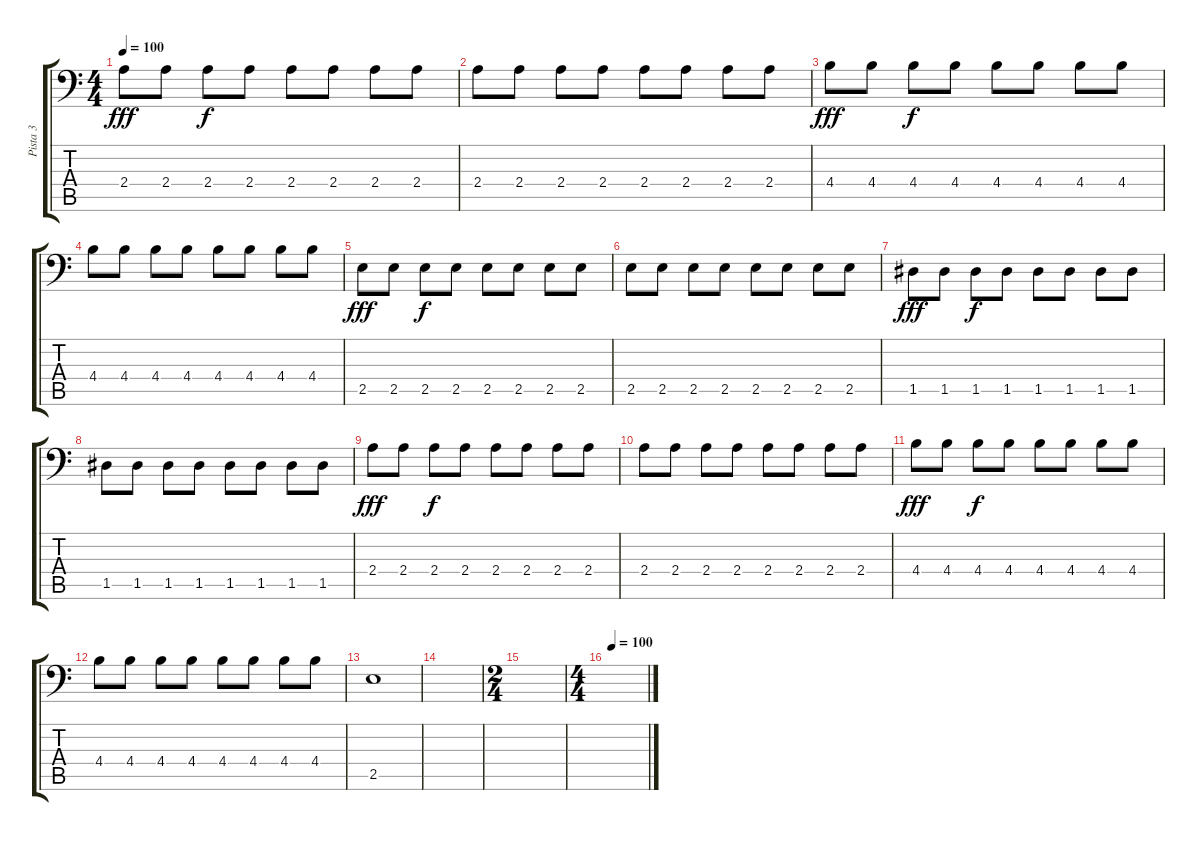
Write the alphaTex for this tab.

\track ("Pista 3" "Pista 3") {instrument electricbassfinger}
\staff {score tabs}
\tuning (A3 E3 C3 G2 D2 A1) {hide}
\ts (4 4)
\tempo 100
\clef f4
\ks c
2.4.8{dy fff} 2.4.8 2.4.8{dy f} 2.4.8 2.4.8 2.4.8 2.4.8 2.4.8 |
2.4.8 2.4.8 2.4.8 2.4.8 2.4.8 2.4.8 2.4.8 2.4.8 |
4.4.8{dy fff} 4.4.8 4.4.8{dy f} 4.4.8 4.4.8 4.4.8 4.4.8 4.4.8 |
4.4.8 4.4.8 4.4.8 4.4.8 4.4.8 4.4.8 4.4.8 4.4.8 |
2.5.8{dy fff} 2.5.8 2.5.8{dy f} 2.5.8 2.5.8 2.5.8 2.5.8 2.5.8 |
2.5.8 2.5.8 2.5.8 2.5.8 2.5.8 2.5.8 2.5.8 2.5.8 |
1.5.8{dy fff} 1.5.8 1.5.8{dy f} 1.5.8 1.5.8 1.5.8 1.5.8 1.5.8 |
1.5.8 1.5.8 1.5.8 1.5.8 1.5.8 1.5.8 1.5.8 1.5.8 |
2.4.8{dy fff} 2.4.8 2.4.8{dy f} 2.4.8 2.4.8 2.4.8 2.4.8 2.4.8 |
2.4.8 2.4.8 2.4.8 2.4.8 2.4.8 2.4.8 2.4.8 2.4.8 |
4.4.8{dy fff} 4.4.8 4.4.8{dy f} 4.4.8 4.4.8 4.4.8 4.4.8 4.4.8 |
4.4.8 4.4.8 4.4.8 4.4.8 4.4.8 4.4.8 4.4.8 4.4.8 |
2.5.1{volume 0} |
|
\ts (2 4)
|
\ts (4 4)
\tempo (100 0.125)
